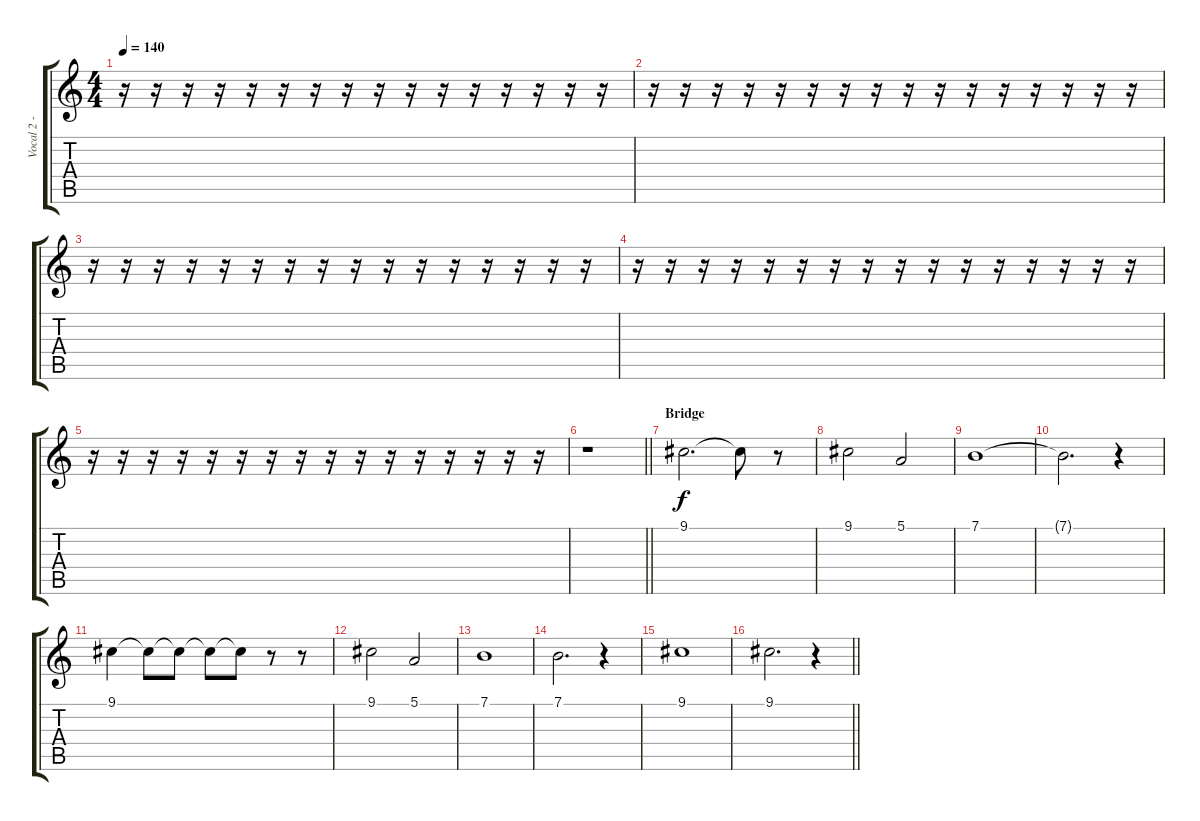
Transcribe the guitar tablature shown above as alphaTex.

\track ("Vocal 2 - Mike Shinoda" "Vocal 2 - ") {instrument cello}
\staff {score tabs}
\tuning (E4 B3 G3 D3 A2 E2) {hide}
\ts (4 4)
\tempo 140
\clef g2
\ks c
r.16{dy f} r.16 r.16 r.16 r.16 r.16 r.16 r.16 r.16 r.16 r.16 r.16 r.16 r.16 r.16 r.16 |
r.16 r.16 r.16 r.16 r.16 r.16 r.16 r.16 r.16 r.16 r.16 r.16 r.16 r.16 r.16 r.16 |
r.16 r.16 r.16 r.16 r.16 r.16 r.16 r.16 r.16 r.16 r.16 r.16 r.16 r.16 r.16 r.16 |
r.16 r.16 r.16 r.16 r.16 r.16 r.16 r.16 r.16 r.16 r.16 r.16 r.16 r.16 r.16 r.16 |
r.16 r.16 r.16 r.16 r.16 r.16 r.16 r.16 r.16 r.16 r.16 r.16 r.16 r.16 r.16 r.16 |
\barLineRight lightlight
r.1 |
\section ("" "Bridge")
9.1.2{d volume 14 instrument stringensemble1} 9.1{t}.8 r.8 |
9.1.2 5.1.2 |
7.1.1 |
7.1{t}.2{d} r.4 |
9.1.4{volume 14 instrument stringensemble1} 9.1{t}.8 9.1{t}.8 9.1{t}.8 9.1{t}.8 r.8 r.8 |
9.1.2 5.1.2 |
7.1.1 |
7.1.2{d} r.4 |
9.1.1 |
\barLineRight lightlight
9.1.2{d} r.4
